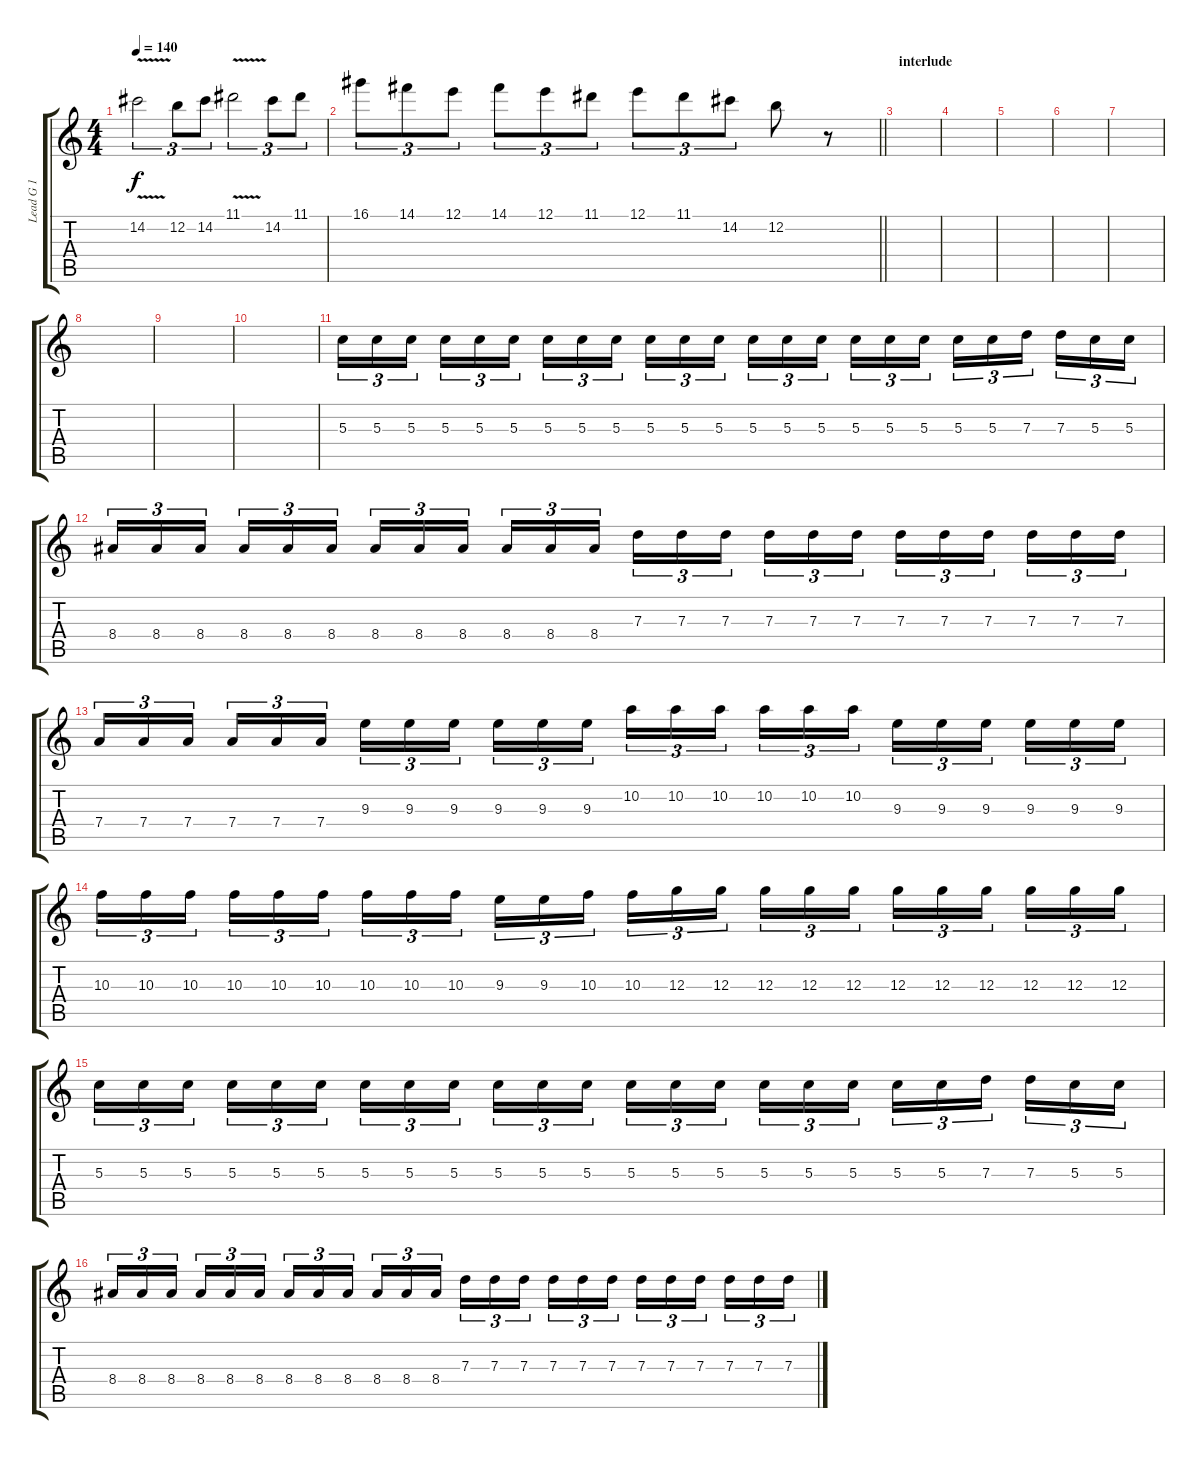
\track ("Lead G 1" "Lead G 1") {instrument overdrivenguitar}
\staff {score tabs}
\tuning (E4 B3 G3 D3 A2 D2) {hide}
\ts (4 4)
\tempo 140
\clef g2
\ks c
14.2{v}.2{tu (3 2) dy f} 12.2.8{tu (3 2)} 14.2.8{tu (3 2)} 11.1{v}.2{tu (3 2)} 14.2.8{tu (3 2)} 11.1.8{tu (3 2)} |
\barLineRight lightlight
16.1.8{tu (3 2)} 14.1.8{tu (3 2)} 12.1.8{tu (3 2)} 14.1.8{tu (3 2)} 12.1.8{tu (3 2)} 11.1.8{tu (3 2)} 12.1.8{tu (3 2)} 11.1.8{tu (3 2)} 14.2.8{tu (3 2)} 12.2.8 r.8 |
\section ("" "interlude")
|
|
|
|
|
|
|
|
5.3.16{tu (3 2)} 5.3.16{tu (3 2)} 5.3.16{tu (3 2) beam splitsecondary} 5.3.16{tu (3 2)} 5.3.16{tu (3 2)} 5.3.16{tu (3 2)} 5.3.16{tu (3 2)} 5.3.16{tu (3 2)} 5.3.16{tu (3 2) beam splitsecondary} 5.3.16{tu (3 2)} 5.3.16{tu (3 2)} 5.3.16{tu (3 2)} 5.3.16{tu (3 2)} 5.3.16{tu (3 2)} 5.3.16{tu (3 2) beam splitsecondary} 5.3.16{tu (3 2)} 5.3.16{tu (3 2)} 5.3.16{tu (3 2)} 5.3.16{tu (3 2)} 5.3.16{tu (3 2)} 7.3.16{tu (3 2) beam splitsecondary} 7.3.16{tu (3 2)} 5.3.16{tu (3 2)} 5.3.16{tu (3 2)} |
8.4.16{tu (3 2)} 8.4.16{tu (3 2)} 8.4.16{tu (3 2) beam splitsecondary} 8.4.16{tu (3 2)} 8.4.16{tu (3 2)} 8.4.16{tu (3 2)} 8.4.16{tu (3 2)} 8.4.16{tu (3 2)} 8.4.16{tu (3 2) beam splitsecondary} 8.4.16{tu (3 2)} 8.4.16{tu (3 2)} 8.4.16{tu (3 2)} 7.3.16{tu (3 2)} 7.3.16{tu (3 2)} 7.3.16{tu (3 2) beam splitsecondary} 7.3.16{tu (3 2)} 7.3.16{tu (3 2)} 7.3.16{tu (3 2)} 7.3.16{tu (3 2)} 7.3.16{tu (3 2)} 7.3.16{tu (3 2) beam splitsecondary} 7.3.16{tu (3 2)} 7.3.16{tu (3 2)} 7.3.16{tu (3 2)} |
7.4.16{tu (3 2)} 7.4.16{tu (3 2)} 7.4.16{tu (3 2) beam splitsecondary} 7.4.16{tu (3 2)} 7.4.16{tu (3 2)} 7.4.16{tu (3 2)} 9.3.16{tu (3 2)} 9.3.16{tu (3 2)} 9.3.16{tu (3 2) beam splitsecondary} 9.3.16{tu (3 2)} 9.3.16{tu (3 2)} 9.3.16{tu (3 2)} 10.2.16{tu (3 2)} 10.2.16{tu (3 2)} 10.2.16{tu (3 2) beam splitsecondary} 10.2.16{tu (3 2)} 10.2.16{tu (3 2)} 10.2.16{tu (3 2)} 9.3.16{tu (3 2)} 9.3.16{tu (3 2)} 9.3.16{tu (3 2) beam splitsecondary} 9.3.16{tu (3 2)} 9.3.16{tu (3 2)} 9.3.16{tu (3 2)} |
10.3.16{tu (3 2)} 10.3.16{tu (3 2)} 10.3.16{tu (3 2) beam splitsecondary} 10.3.16{tu (3 2)} 10.3.16{tu (3 2)} 10.3.16{tu (3 2)} 10.3.16{tu (3 2)} 10.3.16{tu (3 2)} 10.3.16{tu (3 2) beam splitsecondary} 9.3.16{tu (3 2)} 9.3.16{tu (3 2)} 10.3.16{tu (3 2)} 10.3.16{tu (3 2)} 12.3.16{tu (3 2)} 12.3.16{tu (3 2) beam splitsecondary} 12.3.16{tu (3 2)} 12.3.16{tu (3 2)} 12.3.16{tu (3 2)} 12.3.16{tu (3 2)} 12.3.16{tu (3 2)} 12.3.16{tu (3 2) beam splitsecondary} 12.3.16{tu (3 2)} 12.3.16{tu (3 2)} 12.3.16{tu (3 2)} |
5.3.16{tu (3 2)} 5.3.16{tu (3 2)} 5.3.16{tu (3 2) beam splitsecondary} 5.3.16{tu (3 2)} 5.3.16{tu (3 2)} 5.3.16{tu (3 2)} 5.3.16{tu (3 2)} 5.3.16{tu (3 2)} 5.3.16{tu (3 2) beam splitsecondary} 5.3.16{tu (3 2)} 5.3.16{tu (3 2)} 5.3.16{tu (3 2)} 5.3.16{tu (3 2)} 5.3.16{tu (3 2)} 5.3.16{tu (3 2) beam splitsecondary} 5.3.16{tu (3 2)} 5.3.16{tu (3 2)} 5.3.16{tu (3 2)} 5.3.16{tu (3 2)} 5.3.16{tu (3 2)} 7.3.16{tu (3 2) beam splitsecondary} 7.3.16{tu (3 2)} 5.3.16{tu (3 2)} 5.3.16{tu (3 2)} |
8.4.16{tu (3 2)} 8.4.16{tu (3 2)} 8.4.16{tu (3 2) beam splitsecondary} 8.4.16{tu (3 2)} 8.4.16{tu (3 2)} 8.4.16{tu (3 2)} 8.4.16{tu (3 2)} 8.4.16{tu (3 2)} 8.4.16{tu (3 2) beam splitsecondary} 8.4.16{tu (3 2)} 8.4.16{tu (3 2)} 8.4.16{tu (3 2)} 7.3.16{tu (3 2)} 7.3.16{tu (3 2)} 7.3.16{tu (3 2) beam splitsecondary} 7.3.16{tu (3 2)} 7.3.16{tu (3 2)} 7.3.16{tu (3 2)} 7.3.16{tu (3 2)} 7.3.16{tu (3 2)} 7.3.16{tu (3 2) beam splitsecondary} 7.3.16{tu (3 2)} 7.3.16{tu (3 2)} 7.3.16{tu (3 2)}
